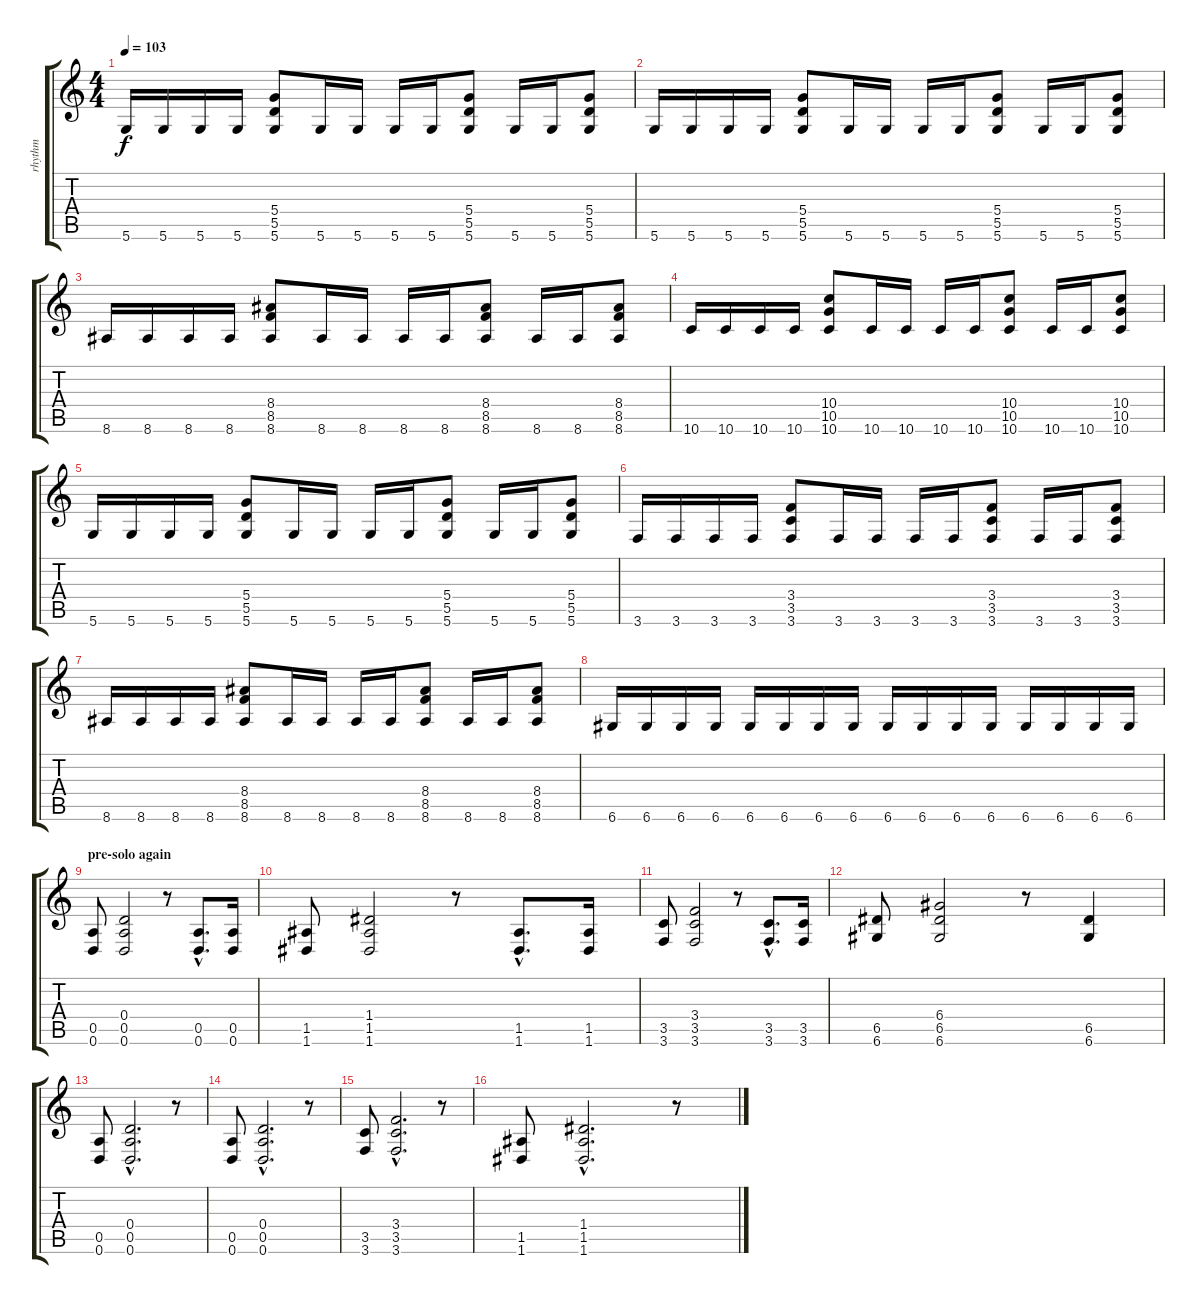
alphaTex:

\track ("rhythm" "rhythm") {instrument acousticguitarsteel}
\staff {score tabs}
\tuning (E4 B3 G3 D3 A2 D2) {hide}
\ts (4 4)
\tempo 103
\clef g2
\ks c
5.6.16{dy f} 5.6.16 5.6.16 5.6.16 (5.4 5.5 5.6).8 5.6.16 5.6.16 5.6.16 5.6.16 (5.4 5.5 5.6).8 5.6.16 5.6.16 (5.4 5.5 5.6).8 |
5.6.16 5.6.16 5.6.16 5.6.16 (5.4 5.5 5.6).8 5.6.16 5.6.16 5.6.16 5.6.16 (5.4 5.5 5.6).8 5.6.16 5.6.16 (5.4 5.5 5.6).8 |
8.6.16 8.6.16 8.6.16 8.6.16 (8.4 8.5 8.6).8 8.6.16 8.6.16 8.6.16 8.6.16 (8.4 8.5 8.6).8 8.6.16 8.6.16 (8.4 8.5 8.6).8 |
10.6.16 10.6.16 10.6.16 10.6.16 (10.4 10.5 10.6).8 10.6.16 10.6.16 10.6.16 10.6.16 (10.4 10.5 10.6).8 10.6.16 10.6.16 (10.4 10.5 10.6).8 |
5.6.16 5.6.16 5.6.16 5.6.16 (5.4 5.5 5.6).8 5.6.16 5.6.16 5.6.16 5.6.16 (5.4 5.5 5.6).8 5.6.16 5.6.16 (5.4 5.5 5.6).8 |
3.6.16 3.6.16 3.6.16 3.6.16 (3.4 3.5 3.6).8 3.6.16 3.6.16 3.6.16 3.6.16 (3.4 3.5 3.6).8 3.6.16 3.6.16 (3.4 3.5 3.6).8 |
8.6.16 8.6.16 8.6.16 8.6.16 (8.4 8.5 8.6).8 8.6.16 8.6.16 8.6.16 8.6.16 (8.4 8.5 8.6).8 8.6.16 8.6.16 (8.4 8.5 8.6).8 |
6.6.16 6.6.16 6.6.16 6.6.16 6.6.16 6.6.16 6.6.16 6.6.16 6.6.16 6.6.16 6.6.16 6.6.16 6.6.16 6.6.16 6.6.16 6.6.16 |
\section ("" "pre-solo again")
(0.5 0.6).8 (0.4 0.5 0.6).2 r.8 (0.5{hac} 0.6{hac}).8{d} (0.5 0.6).16 |
(1.5 1.6).8 (1.4 1.5 1.6).2 r.8 (1.5{hac} 1.6{hac}).8{d} (1.5 1.6).16 |
(3.5 3.6).8 (3.4 3.5 3.6).2 r.8 (3.5{hac} 3.6{hac}).8{d} (3.5 3.6).16 |
(6.5 6.6).8 (6.4 6.5 6.6).2 r.8 (6.5 6.6).4 |
(0.5 0.6).8 (0.4{hac} 0.5{hac} 0.6{hac}).2{d} r.8 |
(0.5 0.6).8 (0.4{hac} 0.5{hac} 0.6{hac}).2{d} r.8 |
(3.5 3.6).8 (3.4{hac} 3.5{hac} 3.6{hac}).2{d} r.8 |
(1.5 1.6).8 (1.4{hac} 1.5{hac} 1.6{hac}).2{d} r.8
